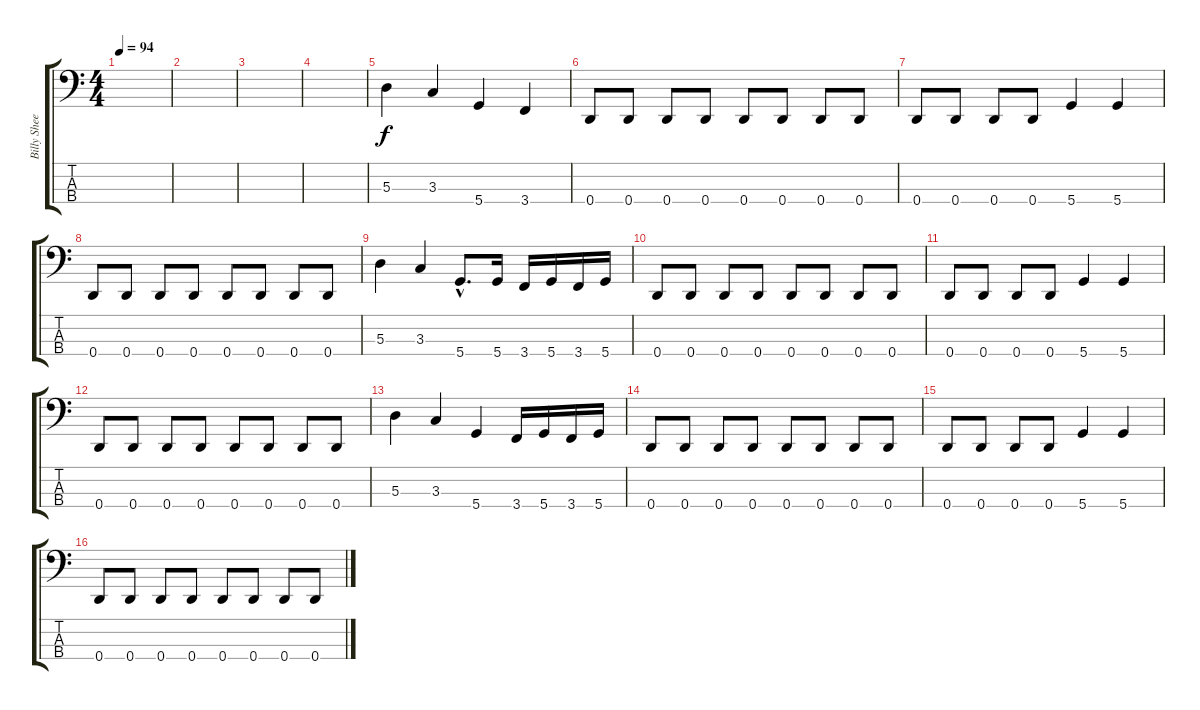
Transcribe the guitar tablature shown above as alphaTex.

\track ("Billy Sheehan (Mizio)" "Billy Shee") {instrument electricbassfinger}
\staff {score tabs}
\tuning (G2 D2 A1 D1) {hide}
\ts (4 4)
\tempo 94
\clef f4
\ks c
|
|
|
|
5.3.4 3.3.4 5.4.4 3.4.4 |
0.4.8 0.4.8 0.4.8 0.4.8 0.4.8 0.4.8 0.4.8 0.4.8 |
0.4.8 0.4.8 0.4.8 0.4.8 5.4.4 5.4.4 |
0.4.8 0.4.8 0.4.8 0.4.8 0.4.8 0.4.8 0.4.8 0.4.8 |
5.3.4 3.3.4 5.4{hac}.8{d} 5.4.16 3.4.16 5.4.16 3.4.16 5.4.16 |
0.4.8 0.4.8 0.4.8 0.4.8 0.4.8 0.4.8 0.4.8 0.4.8 |
0.4.8 0.4.8 0.4.8 0.4.8 5.4.4 5.4.4 |
0.4.8 0.4.8 0.4.8 0.4.8 0.4.8 0.4.8 0.4.8 0.4.8 |
5.3.4 3.3.4 5.4.4 3.4.16 5.4.16 3.4.16 5.4.16 |
0.4.8 0.4.8 0.4.8 0.4.8 0.4.8 0.4.8 0.4.8 0.4.8 |
0.4.8 0.4.8 0.4.8 0.4.8 5.4.4 5.4.4 |
0.4.8 0.4.8 0.4.8 0.4.8 0.4.8 0.4.8 0.4.8 0.4.8
